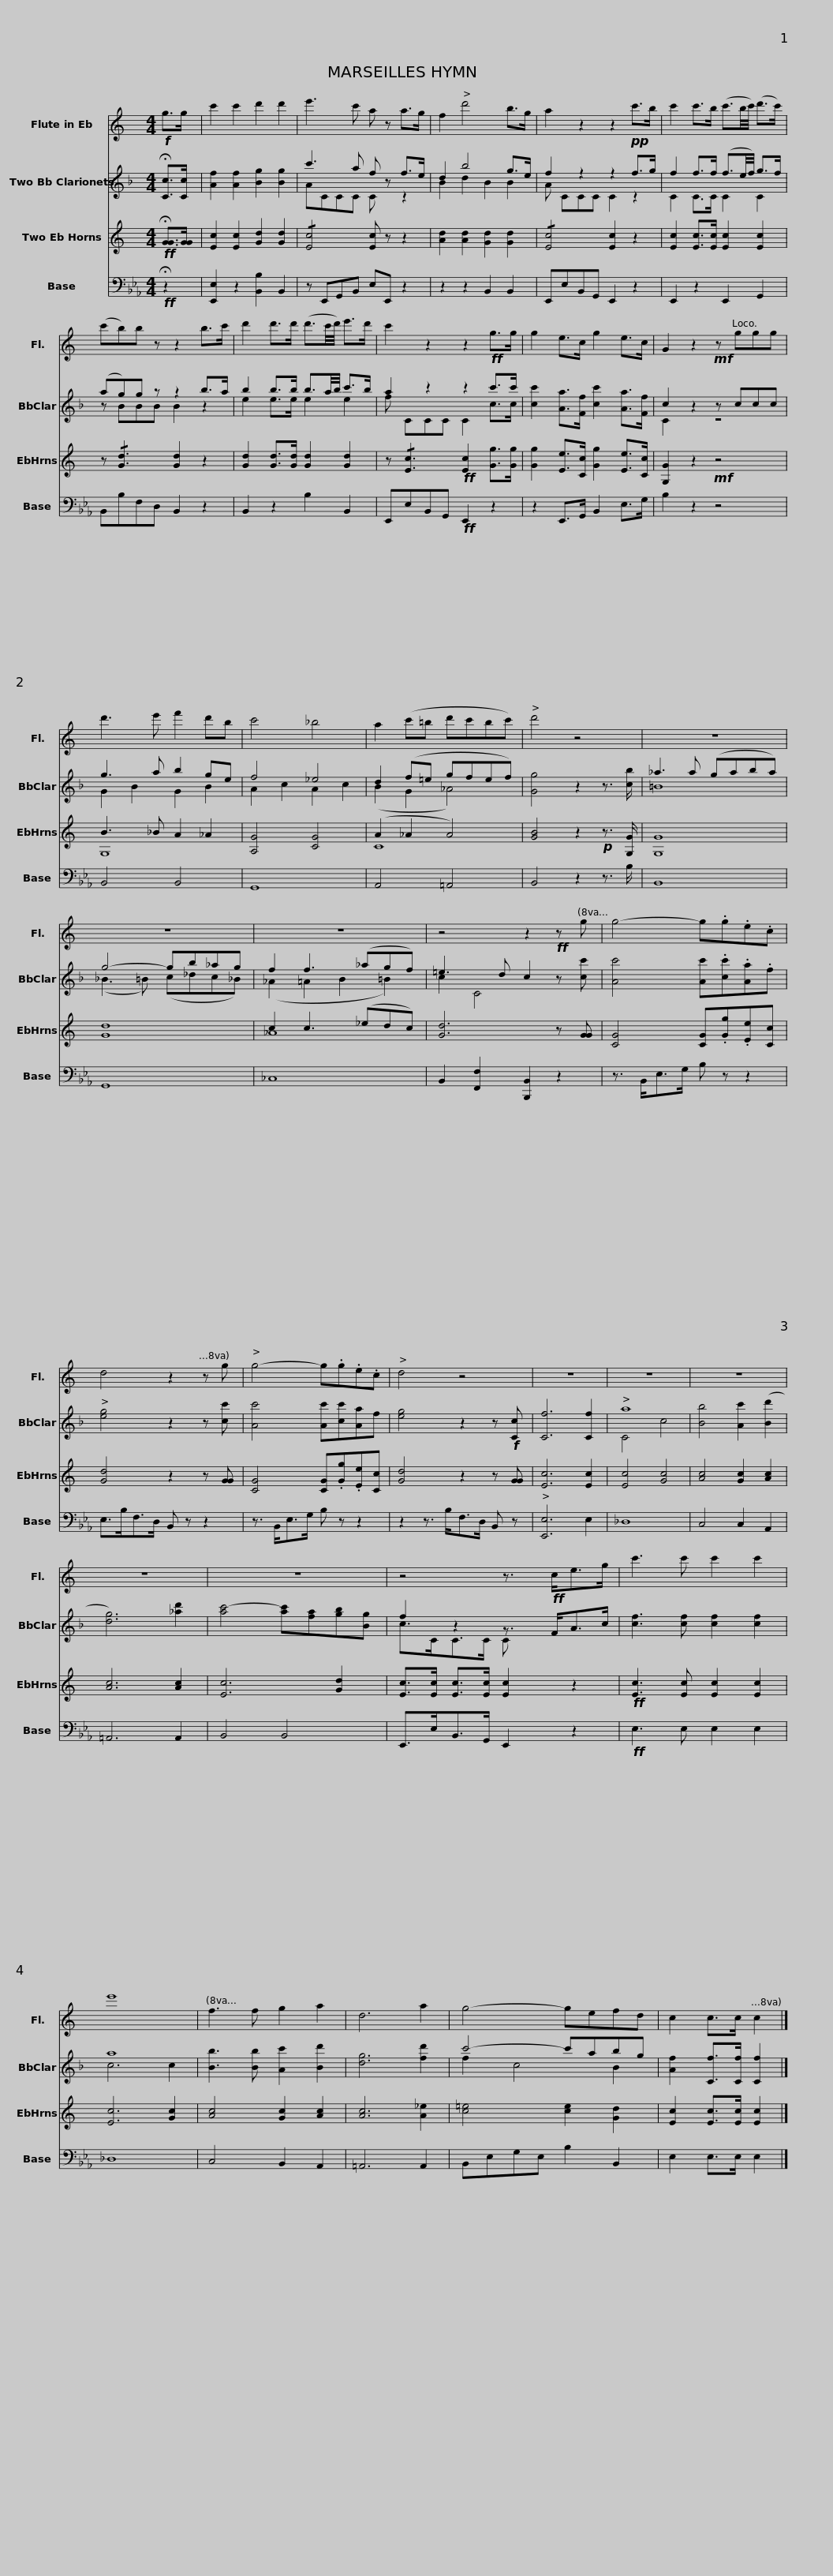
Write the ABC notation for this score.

X:1
%%score 1 ( 2 3 ) ( 4 5 ) 6
L:1/8
M:4/4
I:linebreak $
K:C
V:1 treble
V:2 treble
V:3 treble
V:4 treble
V:5 treble
V:6 bass
V:1
!f! g>g | c'2 c'2 d'2 d'2 | e'3 c' a z a>g | f2 d'4 b>g |$ a2 z2 z2!pp! c'>b | %5
 c'2 c'>b (c'3/2b/4c'/4) (d'>c') | (c'b)b z z2 b>c' | d'2 d'>d' (d'3/2c'/4d'/4) e'>d' |$ c'2 z2 z2!ff! g>g | g2 e>c g2 e>c | %10
 G2 z2!mf! z ggg | d'3 e' f'2 d'b | c'4 _b4 |$ a2 (c'=b d'c'bc') | d'4 z4 | %15
 z8 | z8 |$ z8 | z4 z2!ff! z g | g4- g.g.e.c | %20
 d4 z2 z g |$ g4- g.g.e.c | d4 z4 | z8 | z8 | %25
 z8 | z8 | z8 |$ z4 z3/2!ff! c<eg/ | c'3 c' c'2 c'2 | %30
 e'8 | f3 f g2 a2 | d6 a2 | g4- gefd |$ c2 c>c c2 |] %35
V:2
[K:F] !fermata![Cc]>[Cc] | [Af]2 [Af]2 [Bg]2 [Bg]2 | c'3 a f z f>e | d2 b4 g>e |$ f2 z2 z2 f>g | %5
 f2 f>f (f3/2e/4f/4) g>f | (ag)g z z2 b>a | b2 b>b b3/2a/4b/4 c'>b |$ a2 z2 z2 c'>c' | [cc']2 [Aa]>[Ff] [cc']2 [Aa]>[Ff] | %10
 c2 z2 z ccc | g3 a b2 ge | f4 _e4 |$ d2 (f=e gfef) | [Gg]4 z2 z3/2 [cb]/ | %15
 _a3 a (gaba) | g4- gb_ag |$ f2 f3 (_agf) | =e3 d c2 z x | [Ac']4 [Ac'].[cc'].[Aa].f | %20
 [eg]4 z2 z [cc'] |$ [Ac']4 [Ac'][cc'][Aa]f | [eg]4 z2 z!f! [Cc] | [Cf]6 [Cf]2 | a8 | %25
 [Bb]4 [Ac']2 ([Bd']2 | [dg]6) [_ad']2 | [ac'-]4 [ac'][fa][gb][Bg] |$ f2 z2 z3/2 F<Ac/ | [cf]3 [cf] [cf]2 [cf]2 | %30
 a8 | [Bb]3 [Bb] [Ac']2 [Bd']2 | [dg]6 [fd']2 | c'4- c'abg |$ [Af]2 [Cf]>[Cf] [Cf]2 |] %35
V:3
[K:F] x2 | x8 | ACCC C z z2 | B2 d2 B2 B2 |$ A CCC C2 z2 | %5
 C2 C>C C2 C2 | z BBB B2 z2 | e2 e>e e2 e2 |$ f CCC C2 c>c | x8 | %10
 C2 z2 z4 | G2 B2 G2 B2 | A2 c2 A2 c2 |$ (B2 G2 _A4) | x8 | %15
 =B8 | (_B3 =B) (c_dc_B) |$ (_A2 =A2 B2 =B2) | c2 C4 z [cc'] | x8 | %20
 x8 |$ x8 | x8 | x8 | C4 c4 | %25
 x8 | x8 | x8 |$ c>CC>C C x x2 | x8 | %30
 c6 c2 | x8 | x8 | f2 c4 B2 |$ x6 |] %35
V:4
!ff! !fermata![GG]>[GG] | [Ec]2 [Ec]2 [Gd]2 [Gd]2 | !/![Ec]4 [Ec] z z2 | [Ad]2 [Ad]2 [Gd]2 [Gd]2 |$ !/![Ec]4 [Ec]2 z2 | %5
 [Ec]2 [Ec]>[Ec] [Ec]2 [Ec]2 | z !/![Gd]3 [Gd]2 z2 | [Gd]2 [Gd]>[Gd] [Gd]2 [Gd]2 |$ z !/![Ec]3!ff! [Ec]2 [Gg]>[Gg] | [Gg]2 [Ee]>[Cc] [Gg]2 [Ee]>[Cc] | %10
 [G,G]2 z2!mf! z4 | B3 _B A2 _A2 | [A,G]4 [CG]4 |$ (A2 _A2 A4) | [GB]4 z2!p! z3/2 [G,G]/ | %15
 [G,G]8 | [Gd]8 |$ c2 c3 (_edc) | [Gd]6 z [GG] | [CG]4 [CG].[Gg].[Ee][Cc] | %20
 [Gd]4 z2 z [GG] |$ [CG]4 [CG].[Gg].[Ee][Cc] | [Gd]4 z2 z [GG] | [Ec]6 [Ec]2 | [Ec]4 [Gc]4 | %25
 [Ac]4 [Gc]2 [Ac]2 | [Ac]6 [Ac]2 | [Ec]6 [Gd]2 |$ [Ec]>[Ec] [Ec]>[Ec] [Ec]2 z2 |!ff! [Ec]3 [Ec] [Ec]2 [Ec]2 | %30
 [Ec]6 [Gc]2 | [Ac]4 [Gc]2 [Ac]2 | [Ac]6 [A_e]2 | [c=e]4 [ce]2 [Gd]2 |$ [Ec]2 [Ec]>[Ec] [Ec]2 |] %35
V:5
 x2 | x8 | x8 | x8 |$ x8 | %5
 x8 | x8 | x8 |$ x8 | x8 | %10
 x8 | G,8 | x8 |$ C8 | x8 | %15
 x8 | x8 |$ _A8 | x8 | x8 | %20
 x8 |$ x8 | x8 | x8 | x8 | %25
 x8 | x8 | x8 |$ x8 | x8 | %30
 x8 | x8 | x8 | x8 |$ x6 |] %35
V:6
[K:Eb]!ff! !fermata!z2 | [E,,E,]2 z2 [B,,B,]2 B,,2 | z E,,G,,B,, E,E,, z2 | z2 z2 B,,2 B,,2 |$ E,,E,B,,G,, E,,2 z2 | %5
 E,,2 z2 E,,2 G,,2 | B,,B,F,D, B,,2 z2 | B,,2 z2 B,2 B,,2 |$ E,,E,B,,G,,!ff! E,,2 z2 | z2 E,,>G,, B,,2 E,>G, | %10
 B,2 z2 z4 | B,,4 B,,4 | G,,8 |$ A,,4 =A,,4 | B,,4 z2 z3/2 B,/ | %15
 B,,8 | G,,8 |$ _C,8 | B,,2 [F,,F,]2 [B,,,B,,]2 z2 | z3/2 B,,<E,G,/ B, z z2 | %20
 E,>B,F,>D, B,, z z2 |$ z3/2 B,,<E,G,/ B, z z2 | z2 z3/2 B,<F,D,/ B,, z | [E,,E,]6 E,2 | _D,8 | %25
 C,4 C,2 A,,2 | =A,,6 A,,2 | B,,4 B,,4 |$ E,,>E,B,,>G,, E,,2 z2 |!ff! E,3 E, E,2 E,2 | %30
 _D,8 | C,4 B,,2 A,,2 | =A,,6 A,,2 | B,,E,G,E, B,2 B,,2 |$ E,2 E,>E, E,2 |] %35
